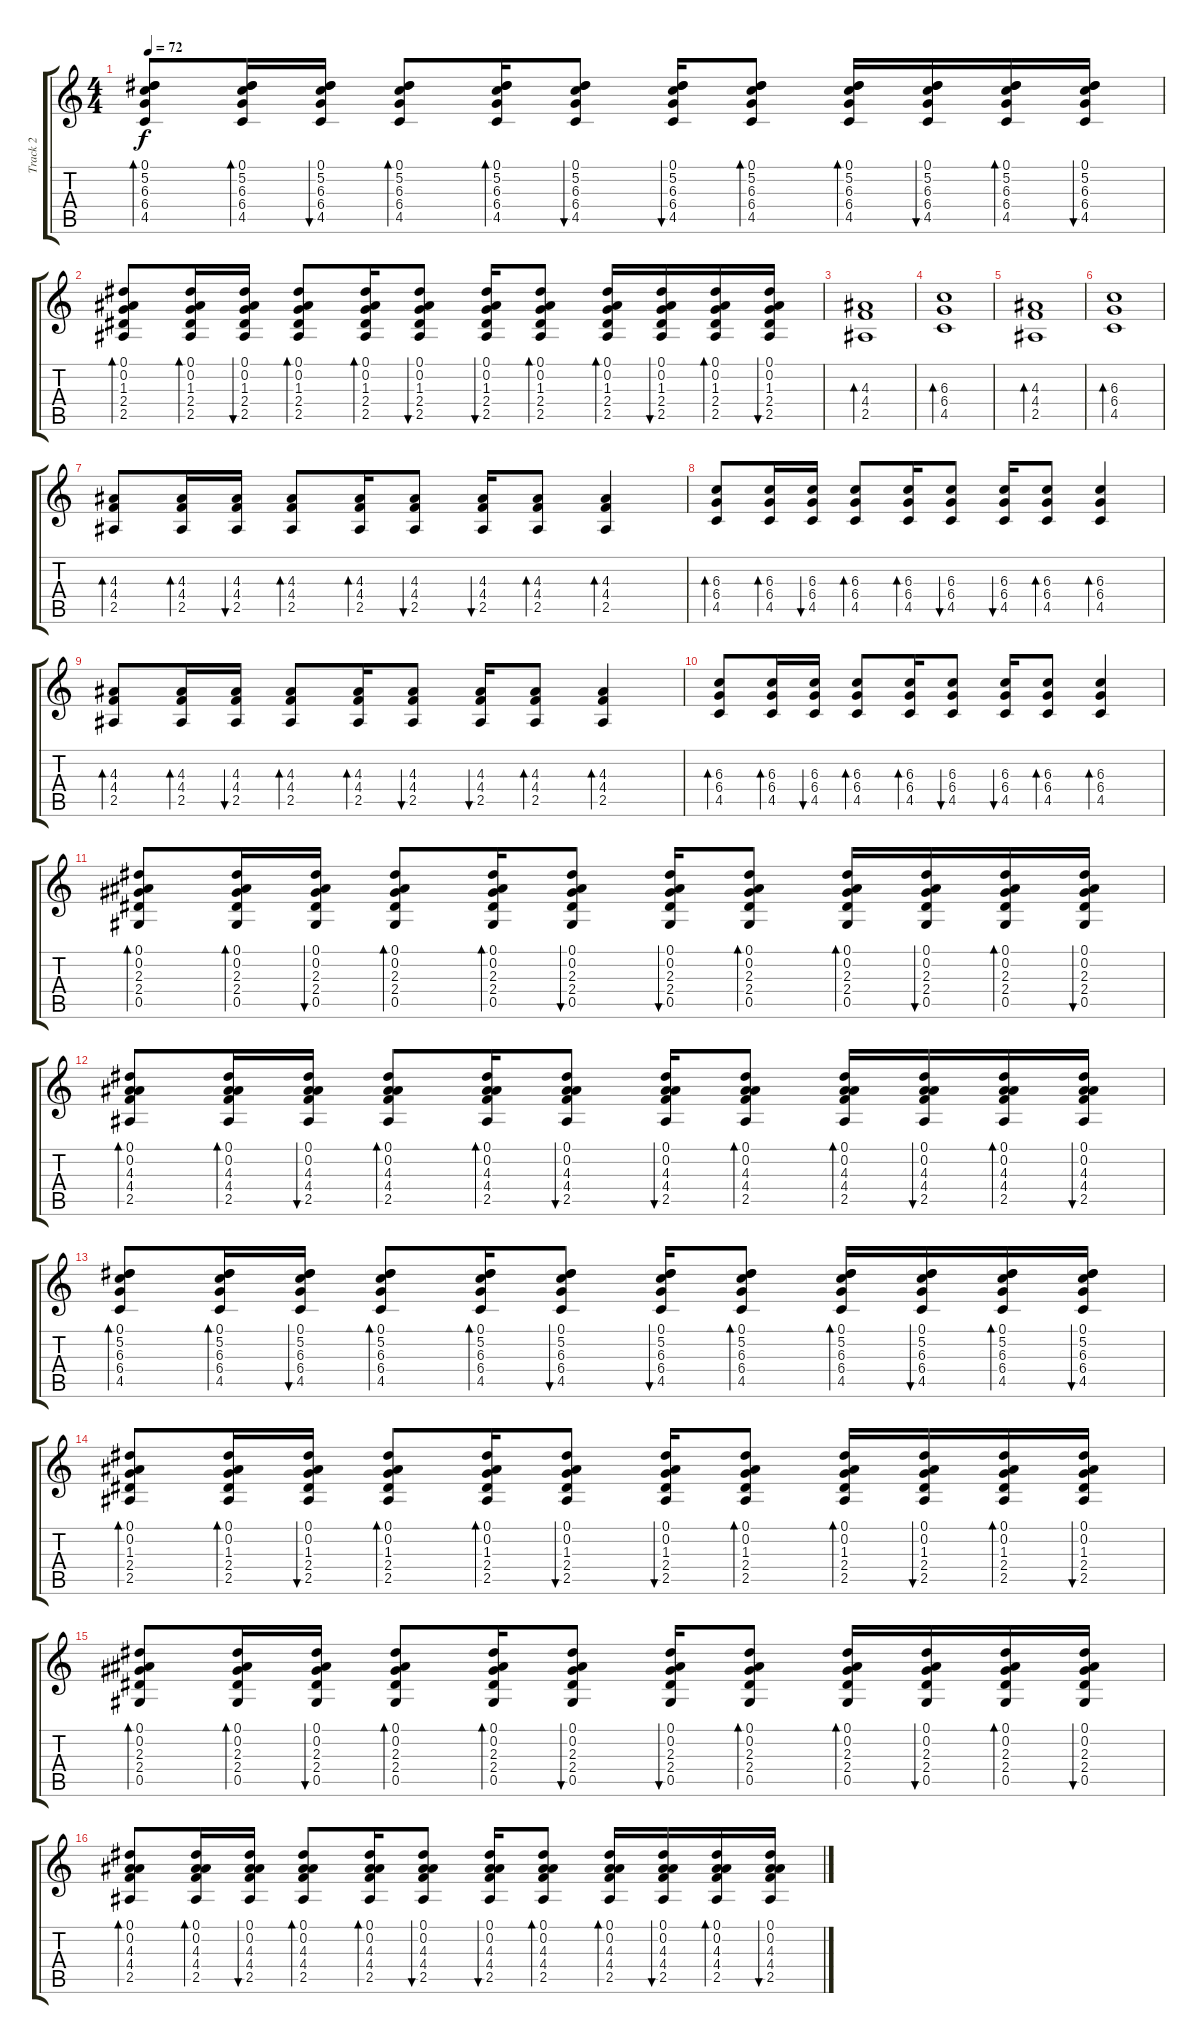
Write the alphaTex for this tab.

\track ("Track 2" "Track 2") {instrument acousticguitarsteel}
\staff {score tabs}
\tuning (Eb4 Bb3 Gb3 Db3 Ab2 Eb2) {hide}
\ts (4 4)
\tempo 72
\clef g2
\ks c
(0.1 5.2 6.3 6.4 4.5).8{bd 120 dy f} (0.1 5.2 6.3 6.4 4.5).16{bd 120} (0.1 5.2 6.3 6.4 4.5).16{bu 120} (0.1 5.2 6.3 6.4 4.5).8{bd 120} (0.1 5.2 6.3 6.4 4.5).16{bd 120} (0.1 5.2 6.3 6.4 4.5).8{bu 120} (0.1 5.2 6.3 6.4 4.5).16{bu 120} (0.1 5.2 6.3 6.4 4.5).8{bd 120} (0.1 5.2 6.3 6.4 4.5).16{bd 120} (0.1 5.2 6.3 6.4 4.5).16{bu 120} (0.1 5.2 6.3 6.4 4.5).16{bd 120} (0.1 5.2 6.3 6.4 4.5).16{bu 120} |
(0.1 0.2 1.3 2.4 2.5).8{bd 120} (0.1 0.2 1.3 2.4 2.5).16{bd 120} (0.1 0.2 1.3 2.4 2.5).16{bu 120} (0.1 0.2 1.3 2.4 2.5).8{bd 120} (0.1 0.2 1.3 2.4 2.5).16{bd 120} (0.1 0.2 1.3 2.4 2.5).8{bu 120} (0.1 0.2 1.3 2.4 2.5).16{bu 120} (0.1 0.2 1.3 2.4 2.5).8{bd 120} (0.1 0.2 1.3 2.4 2.5).16{bd 120} (0.1 0.2 1.3 2.4 2.5).16{bu 120} (0.1 0.2 1.3 2.4 2.5).16{bd 120} (0.1 0.2 1.3 2.4 2.5).16{bu 120} |
(4.3 4.4 2.5).1{bd 120} |
(6.3 6.4 4.5).1{bd 120} |
(4.3 4.4 2.5).1{bd 120} |
(6.3 6.4 4.5).1{bd 120} |
(4.3 4.4 2.5).8{bd 120} (4.3 4.4 2.5).16{bd 120} (4.3 4.4 2.5).16{bu 120} (4.3 4.4 2.5).8{bd 120} (4.3 4.4 2.5).16{bd 120} (4.3 4.4 2.5).8{bu 120} (4.3 4.4 2.5).16{bu 120} (4.3 4.4 2.5).8{bd 120} (4.3 4.4 2.5).4{bd 120} |
(6.3 6.4 4.5).8{bd 120} (6.3 6.4 4.5).16{bd 120} (6.3 6.4 4.5).16{bu 120} (6.3 6.4 4.5).8{bd 120} (6.3 6.4 4.5).16{bd 120} (6.3 6.4 4.5).8{bu 120} (6.3 6.4 4.5).16{bu 120} (6.3 6.4 4.5).8{bd 120} (6.3 6.4 4.5).4{bd 120} |
(4.3 4.4 2.5).8{bd 120} (4.3 4.4 2.5).16{bd 120} (4.3 4.4 2.5).16{bu 120} (4.3 4.4 2.5).8{bd 120} (4.3 4.4 2.5).16{bd 120} (4.3 4.4 2.5).8{bu 120} (4.3 4.4 2.5).16{bu 120} (4.3 4.4 2.5).8{bd 120} (4.3 4.4 2.5).4{bd 120} |
(6.3 6.4 4.5).8{bd 120} (6.3 6.4 4.5).16{bd 120} (6.3 6.4 4.5).16{bu 120} (6.3 6.4 4.5).8{bd 120} (6.3 6.4 4.5).16{bd 120} (6.3 6.4 4.5).8{bu 120} (6.3 6.4 4.5).16{bu 120} (6.3 6.4 4.5).8{bd 120} (6.3 6.4 4.5).4{bd 120} |
(0.1 0.2 2.3 2.4 0.5).8{bd 120} (0.1 0.2 2.3 2.4 0.5).16{bd 120} (0.1 0.2 2.3 2.4 0.5).16{bu 120} (0.1 0.2 2.3 2.4 0.5).8{bd 120} (0.1 0.2 2.3 2.4 0.5).16{bd 120} (0.1 0.2 2.3 2.4 0.5).8{bu 120} (0.1 0.2 2.3 2.4 0.5).16{bu 120} (0.1 0.2 2.3 2.4 0.5).8{bd 120} (0.1 0.2 2.3 2.4 0.5).16{bd 120} (0.1 0.2 2.3 2.4 0.5).16{bu 120} (0.1 0.2 2.3 2.4 0.5).16{bd 120} (0.1 0.2 2.3 2.4 0.5).16{bu 120} |
(0.1 0.2 4.3 4.4 2.5).8{bd 120} (0.1 0.2 4.3 4.4 2.5).16{bd 120} (0.1 0.2 4.3 4.4 2.5).16{bu 120} (0.1 0.2 4.3 4.4 2.5).8{bd 120} (0.1 0.2 4.3 4.4 2.5).16{bd 120} (0.1 0.2 4.3 4.4 2.5).8{bu 120} (0.1 0.2 4.3 4.4 2.5).16{bu 120} (0.1 0.2 4.3 4.4 2.5).8{bd 120} (0.1 0.2 4.3 4.4 2.5).16{bd 120} (0.1 0.2 4.3 4.4 2.5).16{bu 120} (0.1 0.2 4.3 4.4 2.5).16{bd 120} (0.1 0.2 4.3 4.4 2.5).16{bu 120} |
(0.1 5.2 6.3 6.4 4.5).8{bd 120} (0.1 5.2 6.3 6.4 4.5).16{bd 120} (0.1 5.2 6.3 6.4 4.5).16{bu 120} (0.1 5.2 6.3 6.4 4.5).8{bd 120} (0.1 5.2 6.3 6.4 4.5).16{bd 120} (0.1 5.2 6.3 6.4 4.5).8{bu 120} (0.1 5.2 6.3 6.4 4.5).16{bu 120} (0.1 5.2 6.3 6.4 4.5).8{bd 120} (0.1 5.2 6.3 6.4 4.5).16{bd 120} (0.1 5.2 6.3 6.4 4.5).16{bu 120} (0.1 5.2 6.3 6.4 4.5).16{bd 120} (0.1 5.2 6.3 6.4 4.5).16{bu 120} |
(0.1 0.2 1.3 2.4 2.5).8{bd 120} (0.1 0.2 1.3 2.4 2.5).16{bd 120} (0.1 0.2 1.3 2.4 2.5).16{bu 120} (0.1 0.2 1.3 2.4 2.5).8{bd 120} (0.1 0.2 1.3 2.4 2.5).16{bd 120} (0.1 0.2 1.3 2.4 2.5).8{bu 120} (0.1 0.2 1.3 2.4 2.5).16{bu 120} (0.1 0.2 1.3 2.4 2.5).8{bd 120} (0.1 0.2 1.3 2.4 2.5).16{bd 120} (0.1 0.2 1.3 2.4 2.5).16{bu 120} (0.1 0.2 1.3 2.4 2.5).16{bd 120} (0.1 0.2 1.3 2.4 2.5).16{bu 120} |
(0.1 0.2 2.3 2.4 0.5).8{bd 120} (0.1 0.2 2.3 2.4 0.5).16{bd 120} (0.1 0.2 2.3 2.4 0.5).16{bu 120} (0.1 0.2 2.3 2.4 0.5).8{bd 120} (0.1 0.2 2.3 2.4 0.5).16{bd 120} (0.1 0.2 2.3 2.4 0.5).8{bu 120} (0.1 0.2 2.3 2.4 0.5).16{bu 120} (0.1 0.2 2.3 2.4 0.5).8{bd 120} (0.1 0.2 2.3 2.4 0.5).16{bd 120} (0.1 0.2 2.3 2.4 0.5).16{bu 120} (0.1 0.2 2.3 2.4 0.5).16{bd 120} (0.1 0.2 2.3 2.4 0.5).16{bu 120} |
(0.1 0.2 4.3 4.4 2.5).8{bd 120} (0.1 0.2 4.3 4.4 2.5).16{bd 120} (0.1 0.2 4.3 4.4 2.5).16{bu 120} (0.1 0.2 4.3 4.4 2.5).8{bd 120} (0.1 0.2 4.3 4.4 2.5).16{bd 120} (0.1 0.2 4.3 4.4 2.5).8{bu 120} (0.1 0.2 4.3 4.4 2.5).16{bu 120} (0.1 0.2 4.3 4.4 2.5).8{bd 120} (0.1 0.2 4.3 4.4 2.5).16{bd 120} (0.1 0.2 4.3 4.4 2.5).16{bu 120} (0.1 0.2 4.3 4.4 2.5).16{bd 120} (0.1 0.2 4.3 4.4 2.5).16{bu 120}
